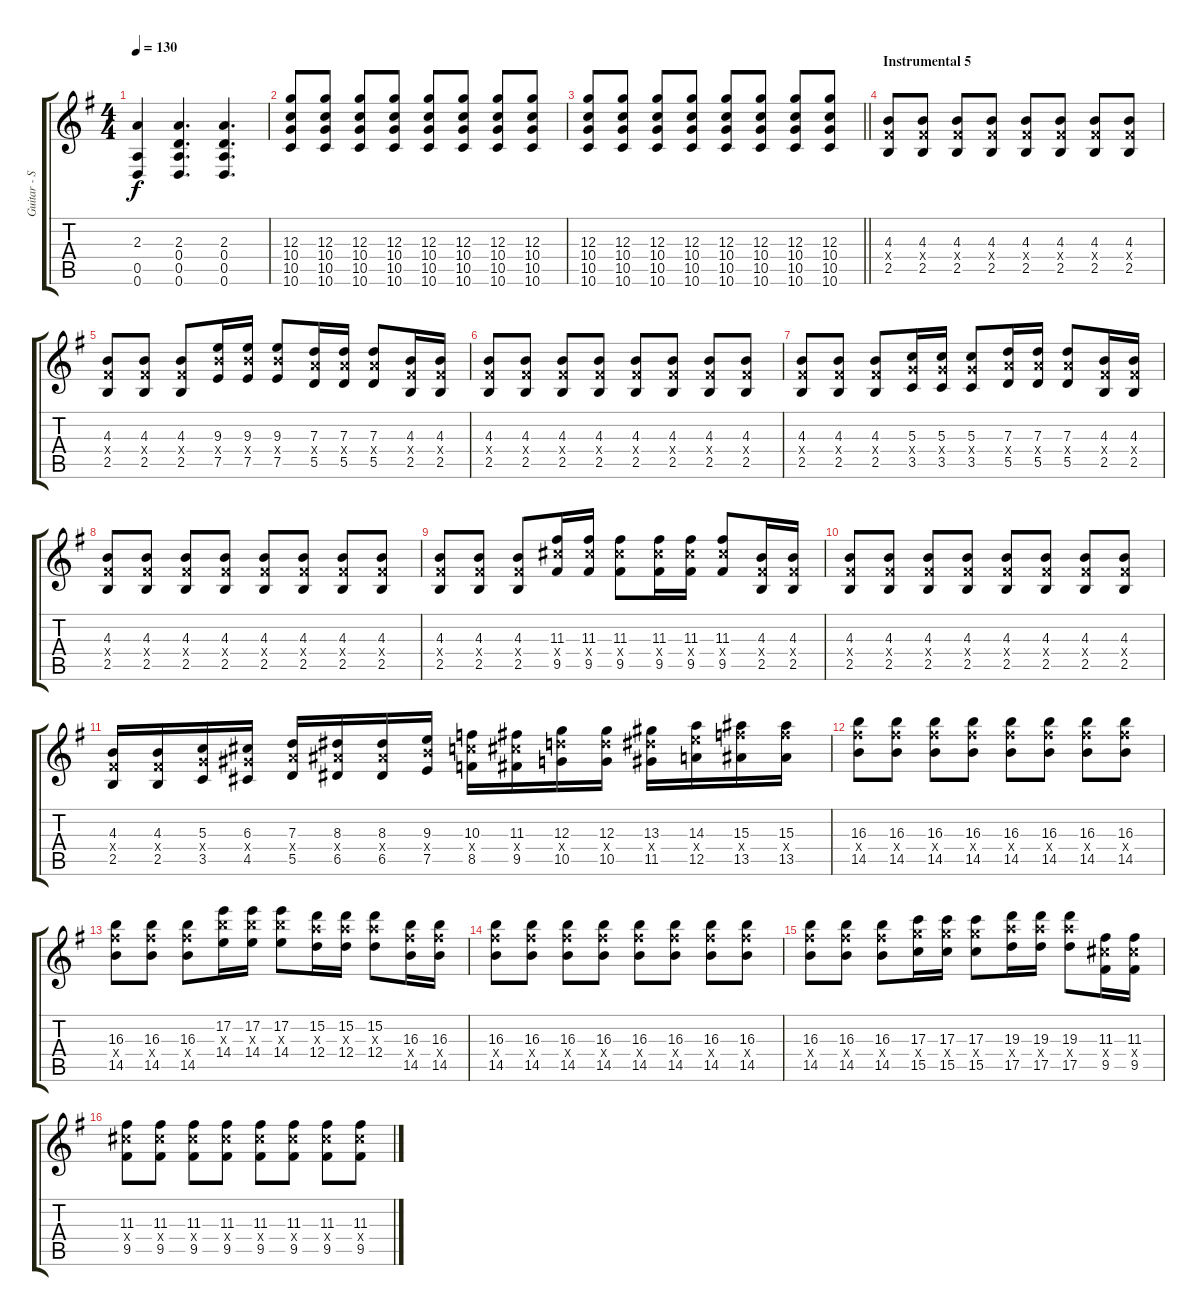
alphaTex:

\track ("Guitar - Simon Neil" "Guitar - S") {instrument electricguitarclean}
\staff {score tabs}
\tuning (E4 B3 G3 D3 A2 D2) {hide}
\ts (4 4)
\tempo 130
\clef g2
\ks g
(2.3{t} 0.5{t} 0.6{t}).4{dy f} (2.3 0.4 0.5 0.6).4{d} (2.3 0.4 0.5 0.6).4{d} |
(12.3 10.4 10.5 10.6).8 (12.3 10.4 10.5 10.6).8 (12.3 10.4 10.5 10.6).8 (12.3 10.4 10.5 10.6).8 (12.3 10.4 10.5 10.6).8 (12.3 10.4 10.5 10.6).8 (12.3 10.4 10.5 10.6).8 (12.3 10.4 10.5 10.6).8 |
\barLineRight lightlight
(12.3 10.4 10.5 10.6).8 (12.3 10.4 10.5 10.6).8 (12.3 10.4 10.5 10.6).8 (12.3 10.4 10.5 10.6).8 (12.3 10.4 10.5 10.6).8 (12.3 10.4 10.5 10.6).8 (12.3 10.4 10.5 10.6).8 (12.3 10.4 10.5 10.6).8 |
\section ("" "Instrumental 5")
(4.3 4.4{x} 2.5).8 (4.3 4.4{x} 2.5).8 (4.3 4.4{x} 2.5).8 (4.3 4.4{x} 2.5).8 (4.3 4.4{x} 2.5).8 (4.3 4.4{x} 2.5).8 (4.3 4.4{x} 2.5).8 (4.3 4.4{x} 2.5).8 |
(4.3 4.4{x} 2.5).8 (4.3 4.4{x} 2.5).8 (4.3 4.4{x} 2.5).8 (9.3 9.4{x} 7.5).16 (9.3 9.4{x} 7.5).16 (9.3 9.4{x} 7.5).8 (7.3 7.4{x} 5.5).16 (7.3 7.4{x} 5.5).16 (7.3 7.4{x} 5.5).8 (4.3 4.4{x} 2.5).16 (4.3 4.4{x} 2.5).16 |
(4.3 4.4{x} 2.5).8 (4.3 4.4{x} 2.5).8 (4.3 4.4{x} 2.5).8 (4.3 4.4{x} 2.5).8 (4.3 4.4{x} 2.5).8 (4.3 4.4{x} 2.5).8 (4.3 4.4{x} 2.5).8 (4.3 4.4{x} 2.5).8 |
(4.3 4.4{x} 2.5).8 (4.3 4.4{x} 2.5).8 (4.3 4.4{x} 2.5).8 (5.3 5.4{x} 3.5).16 (5.3 5.4{x} 3.5).16 (5.3 5.4{x} 3.5).8 (7.3 7.4{x} 5.5).16 (7.3 7.4{x} 5.5).16 (7.3 7.4{x} 5.5).8 (4.3 4.4{x} 2.5).16 (4.3 4.4{x} 2.5).16 |
(4.3 4.4{x} 2.5).8 (4.3 4.4{x} 2.5).8 (4.3 4.4{x} 2.5).8 (4.3 4.4{x} 2.5).8 (4.3 4.4{x} 2.5).8 (4.3 4.4{x} 2.5).8 (4.3 4.4{x} 2.5).8 (4.3 4.4{x} 2.5).8 |
(4.3 4.4{x} 2.5).8 (4.3 4.4{x} 2.5).8 (4.3 4.4{x} 2.5).8 (11.3 11.4{x} 9.5).16 (11.3 11.4{x} 9.5).16 (11.3 11.4{x} 9.5).8 (11.3 11.4{x} 9.5).16 (11.3 11.4{x} 9.5).16 (11.3 11.4{x} 9.5).8 (4.3 4.4{x} 2.5).16 (4.3 4.4{x} 2.5).16 |
(4.3 4.4{x} 2.5).8 (4.3 4.4{x} 2.5).8 (4.3 4.4{x} 2.5).8 (4.3 4.4{x} 2.5).8 (4.3 4.4{x} 2.5).8 (4.3 4.4{x} 2.5).8 (4.3 4.4{x} 2.5).8 (4.3 4.4{x} 2.5).8 |
(4.3 4.4{x} 2.5).16 (4.3 4.4{x} 2.5).16 (5.3 5.4{x} 3.5).16 (6.3 6.4{x} 4.5).16 (7.3 7.4{x} 5.5).16 (8.3 8.4{x} 6.5).16 (8.3 8.4{x} 6.5).16 (9.3 9.4{x} 7.5).16 (10.3 10.4{x} 8.5).16 (11.3 11.4{x} 9.5).16 (12.3 12.4{x} 10.5).16 (12.3 12.4{x} 10.5).16 (13.3 13.4{x} 11.5).16 (14.3 14.4{x} 12.5).16 (15.3 15.4{x} 13.5).16 (15.3 15.4{x} 13.5).16 |
(16.3 16.4{x} 14.5).8 (16.3 16.4{x} 14.5).8 (16.3 16.4{x} 14.5).8 (16.3 16.4{x} 14.5).8 (16.3 16.4{x} 14.5).8 (16.3 16.4{x} 14.5).8 (16.3 16.4{x} 14.5).8 (16.3 16.4{x} 14.5).8 |
(16.3 16.4{x} 14.5).8 (16.3 16.4{x} 14.5).8 (16.3 16.4{x} 14.5).8 (17.2 16.3{x} 14.4).16 (17.2 16.3{x} 14.4).16 (17.2 16.3{x} 14.4).8 (15.2 14.3{x} 12.4).16 (15.2 14.3{x} 12.4).16 (15.2 14.3{x} 12.4).8 (16.3 16.4{x} 14.5).16 (16.3 16.4{x} 14.5).16 |
(16.3 16.4{x} 14.5).8 (16.3 16.4{x} 14.5).8 (16.3 16.4{x} 14.5).8 (16.3 16.4{x} 14.5).8 (16.3 16.4{x} 14.5).8 (16.3 16.4{x} 14.5).8 (16.3 16.4{x} 14.5).8 (16.3 16.4{x} 14.5).8 |
(16.3 16.4{x} 14.5).8 (16.3 16.4{x} 14.5).8 (16.3 16.4{x} 14.5).8 (17.3 17.4{x} 15.5).16 (17.3 17.4{x} 15.5).16 (17.3 17.4{x} 15.5).8 (19.3 19.4{x} 17.5).16 (19.3 19.4{x} 17.5).16 (19.3 19.4{x} 17.5).8 (11.3 11.4{x} 9.5).16 (11.3 11.4{x} 9.5).16 |
(11.3 11.4{x} 9.5).8 (11.3 11.4{x} 9.5).8 (11.3 11.4{x} 9.5).8 (11.3 11.4{x} 9.5).8 (11.3 11.4{x} 9.5).8 (11.3 11.4{x} 9.5).8 (11.3 11.4{x} 9.5).8 (11.3 11.4{x} 9.5).8
